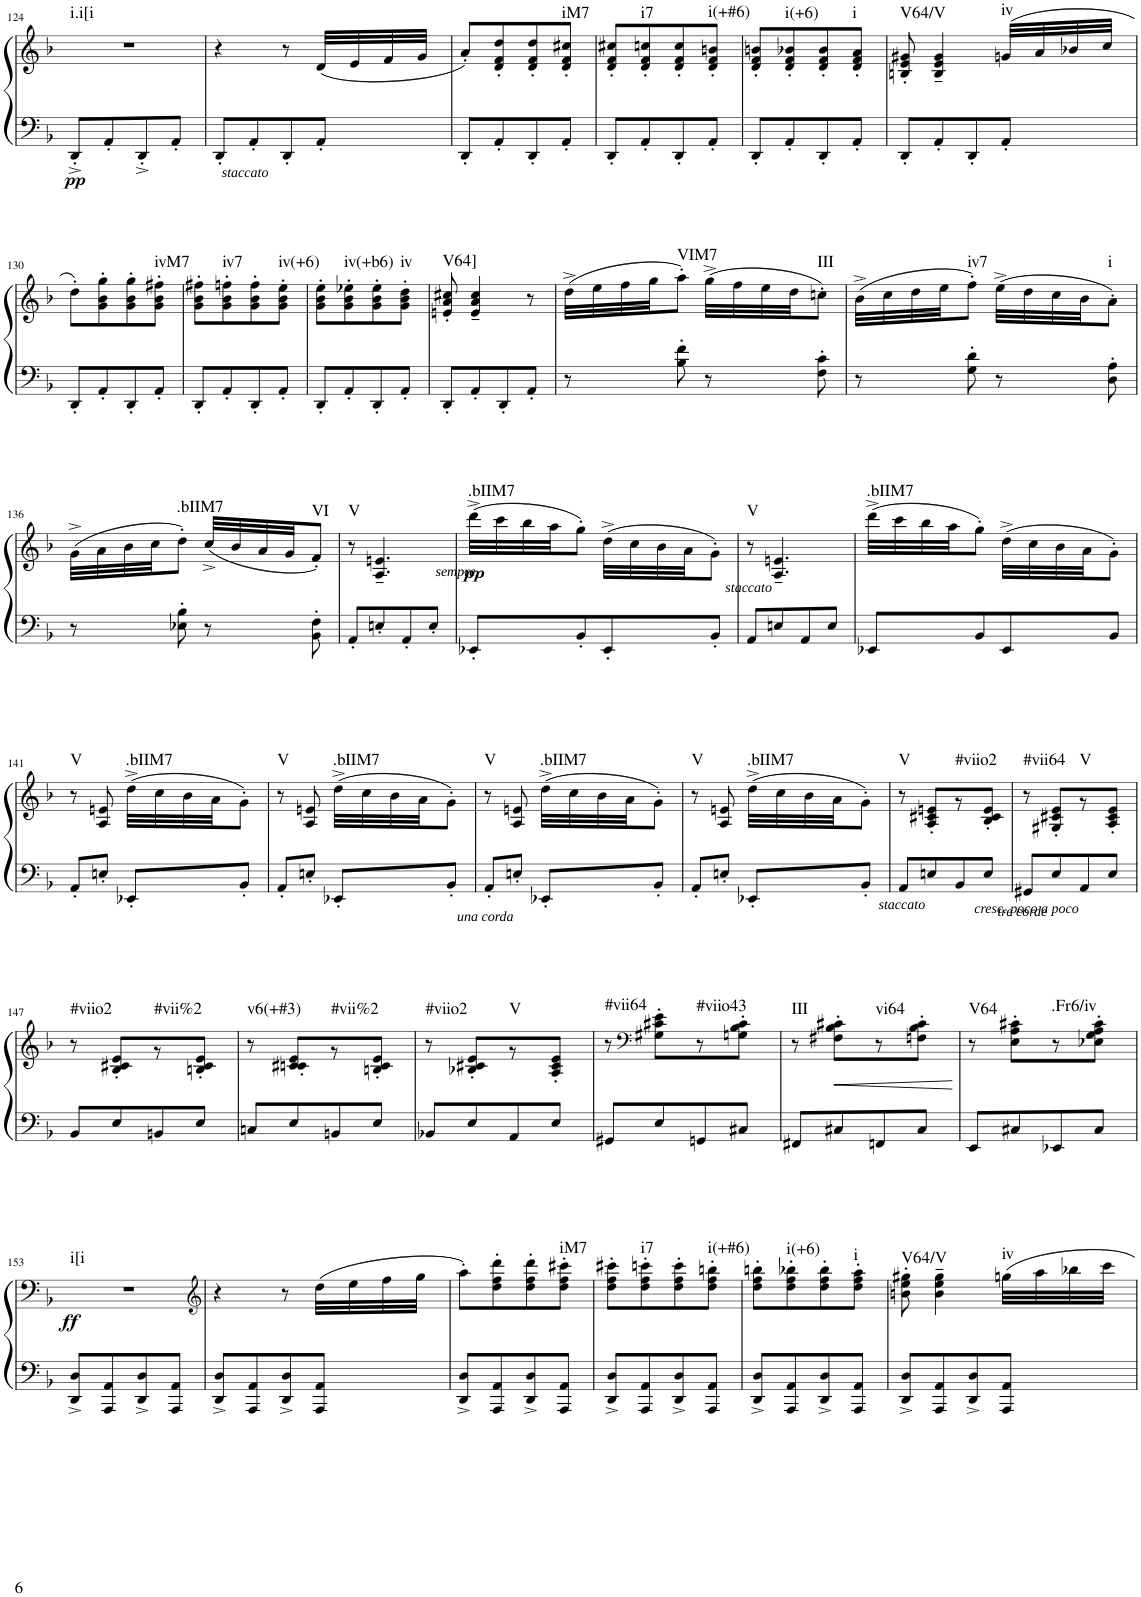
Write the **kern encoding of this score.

**kern	**kern	**dynam	**harte
*part1	*part1	*part1	*part1
*staff2	*staff1	*staff1/2	*
*I"Piano	*	*	*
*I'Pno	*	*	*
!!LO:PB:g=z
*clefF4	*clefG2	*	*
*k[b-]	*k[b-]	*	*
*M2/4	*M2/4	*	*
=124	=124	=124	=124
!	!	!LO:DY:b=2	!LO:H:kt=i.i[i
8DD'^/L	2r	pp	N
8AA'/	.	.	.
8DD'^/	.	.	.
8AA'/J	.	.	.
=125	=125	=125	=125
8DD'/L	4r	.	.
!	!	!LO:DY:b=2	!
8AA'/	.	other-dynamics	.
8DD'/	8r	.	.
8AA'/J	(32d/LLL	.	.
.	32e/	.	.
.	32f/	.	.
.	32g/JJJ	.	.
=126	=126	=126	=126
8DD'/L	8a'/L)	.	.
8AA'/	8d/' 8f/' 8dd/'	.	.
8DD'/	8d/' 8f/' 8dd/'	.	.
!	!	!	!LO:H:kt=iM7
8AA'/J	8d/' 8f/' 8cc#X/'J	.	N
=127	=127	=127	=127
8DD'/L	8d/' 8f/' 8cc#X/'L	.	.
!	!	!	!LO:H:kt=i7
8AA'/	8d/' 8f/' 8ccn/'	.	N
8DD'/	8d/' 8f/' 8cc/'	.	.
!	!	!	!LO:H:kt=i(+#6)
8AA'/J	8d/' 8f/' 8bn/'J	.	N
=128	=128	=128	=128
8DD'/L	8d/' 8f/' 8bn/'L	.	.
!	!	!	!LO:H:kt=i(+6)
8AA'/	8d/' 8f/' 8b-X/'	.	N
8DD'/	8d/' 8f/' 8b-/'	.	.
!	!	!	!LO:H:kt=i
8AA'/J	8d/' 8f/' 8a/'J	.	N
=129	=129	=129	=129
!	!	!	!LO:H:kt=V64/V
8DD'/L	8Bn/' 8e/' 8g#X/'	.	N
8AA'/	4B/~ 4e/~ 4g#/~	.	.
8DD'/	.	.	.
!	!	!	!LO:H:kt=iv
8AA'/J	(32gn/LLL	.	N
.	32a/	.	.
.	32b-X/	.	.
.	32cc/JJJ	.	.
!!LO:LB:g=z
=130	=130	=130	=130
8DD'/L	8dd'\L)	.	.
8AA'/	8g\' 8b-\' 8gg\'	.	.
8DD'/	8g\' 8b-\' 8gg\'	.	.
!	!	!	!LO:H:kt=ivM7
8AA'/J	8g\' 8b-\' 8ff#X\'J	.	N
=131	=131	=131	=131
8DD'/L	8g\' 8b-\' 8ff#X\'L	.	.
!	!	!	!LO:H:kt=iv7
8AA'/	8g\' 8b-\' 8ffn\'	.	N
8DD'/	8g\' 8b-\' 8ff\'	.	.
!	!	!	!LO:H:kt=iv(+6)
8AA'/J	8g\' 8b-\' 8ee\'J	.	N
=132	=132	=132	=132
8DD'/L	8g\' 8b-\' 8ee\'L	.	.
!	!	!	!LO:H:kt=iv(+b6)
8AA'/	8g\' 8b-\' 8ee-X\'	.	N
8DD'/	8g\' 8b-\' 8ee-\'	.	.
!	!	!	!LO:H:kt=iv
8AA'/J	8g\' 8b-\' 8dd\'J	.	N
=133	=133	=133	=133
!	!	!	!LO:H:kt=V64]
8DD'/L	8en/' 8a/' 8cc#X/'	.	N
8AA'/	4e/~ 4a/~ 4cc#/~	.	.
8DD'/	.	.	.
8AA'/J	8r	.	.
=134	=134	=134	=134
8r	(32dd^\LLL	.	.
.	32ee\	.	.
.	32ff\	.	.
.	32gg\JJ	.	.
!	!	!	!LO:H:kt=VIM7
8B-\' 8f\'	8aa'\J)	.	N
8r	(32gg^\LLL	.	.
.	32ff\	.	.
.	32ee\	.	.
.	32dd\JJ	.	.
!	!	!	!LO:H:kt=III
8F\' 8c\'	8ccn'\J)	.	N
=135	=135	=135	=135
8r	(32b-^\LLL	.	.
.	32cc\	.	.
.	32dd\	.	.
.	32ee\JJ	.	.
!	!	!	!LO:H:kt=iv7
8G\' 8d\'	8ff'\J)	.	N
8r	(32ee^\LLL	.	.
.	32dd\	.	.
.	32cc\	.	.
.	32b-\JJ	.	.
!	!	!	!LO:H:kt=i
8D\' 8A\'	8a'\J)	.	N
!!LO:LB:g=z
=136	=136	=136	=136
8r	(32g^\LLL	.	.
.	32a\	.	.
.	32b-\	.	.
.	32cc\JJ	.	.
!	!	!	!LO:H:kt=.bIIM7
8E-X\' 8B-\'	8dd'\J)	.	N
8r	(32cc^/LLL	.	.
.	32b-/	.	.
.	32a/	.	.
.	32g/JJ	.	.
!	!	!	!LO:H:kt=VI
8BB-\' 8F\'	8f'/J)	.	N
=137	=137	=137	=137
*	*^	*	*
!	!	!	!	!LO:H:kt=V
8AA'/L	8r	4.ryy	.	N
8En'/	4.A/~ 4.en/~	.	.	.
8AA'/	.	.	.	.
!	!	!	!LO:DY:b	!
8E'/J	.	8ryy	other-dynamics	.
=138	=138	=138	=138	=138
!	!	!	!LO:DY:b	!LO:H:kt=.bIIM7
*	*v	*v	*	*
8EE-X'/L	(32ddd^\LLL	pp	N
.	32ccc\	.	.
.	32bb-\	.	.
.	32aa\JJ	.	.
8BB-'/	8gg'\J)	.	.
8EE-'/	(32dd^\LLL	.	.
.	32cc\	.	.
.	32b-\	.	.
.	32a\JJ	.	.
8BB-'/J	8g'\J)	.	.
=139	=139	=139	=139
!	!	!LO:DY:b	!LO:H:kt=V
8AA'/L	8r	other-dynamics	N
8En'/	4.A/~ 4.en/~	.	.
8AA'/	.	.	.
8E'/J	.	.	.
=140	=140	=140	=140
!	!	!	!LO:H:kt=.bIIM7
8EE-X'/L	(32ddd^\LLL	.	N
.	32ccc\	.	.
.	32bb-\	.	.
.	32aa\JJ	.	.
8BB-'/	8gg'\J)	.	.
8EE-'/	(32dd^\LLL	.	.
.	32cc\	.	.
.	32b-\	.	.
.	32a\JJ	.	.
8BB-'/J	8g'\J)	.	.
!!LO:LB:g=z
=141	=141	=141	=141
!	!	!	!LO:H:kt=V
8AA'/L	8r	.	N
8En'/J	8A/ 8en/	.	.
!	!	!	!LO:H:kt=.bIIM7
8EE-X'/L	(32dd^\LLL	.	N
.	32cc\	.	.
.	32b-\	.	.
.	32a\JJ	.	.
8BB-'/J	8g'\J)	.	.
=142	=142	=142	=142
!	!	!	!LO:H:kt=V
8AA'/L	8r	.	N
8En'/J	8A/ 8en/	.	.
!	!	!	!LO:H:kt=.bIIM7
8EE-X'/L	(32dd^\LLL	.	N
.	32cc\	.	.
.	32b-\	.	.
.	32a\JJ	.	.
8BB-'/J	8g'\J)	.	.
=143	=143	=143	=143
!	!	!LO:DY:b=2	!LO:H:kt=V
8AA'/L	8r	other-dynamics	N
8En'/J	8A/ 8en/	.	.
!	!	!	!LO:H:kt=.bIIM7
8EE-X'/L	(32dd^\LLL	.	N
.	32cc\	.	.
.	32b-\	.	.
.	32a\JJ	.	.
8BB-'/J	8g'\J)	.	.
=144	=144	=144	=144
!	!	!	!LO:H:kt=V
8AA'/L	8r	.	N
8En'/J	8A/ 8en/	.	.
!	!	!	!LO:H:kt=.bIIM7
8EE-X'/L	(32dd^\LLL	.	N
.	32cc\	.	.
.	32b-\	.	.
.	32a\JJ	.	.
8BB-'/J	8g'\J)	.	.
=145	=145	=145	=145
!	!	!LO:DY:b=2	!LO:H:kt=V
8AA'/L	8r	other-dynamics	N
8En'/	8A/' 8c#X/' 8en/'L	.	.
!	!	!	!LO:H:kt=#viio2
8BB-'/	8r	.	N
8E'/J	8B-/' 8c#/' 8e/'J	.	.
=146	=146	=146	=146
!	!	!LO:DY:b=2	!
!	!	!LO:DY:n=1:b=2	!LO:H:kt=#vii64
8GG#X'/L	8r	other-dynamics other-dynamics	N
8E'/	8G#X/' 8c#X/' 8e/'L	.	.
!	!	!	!LO:H:kt=V
8AA'/	8r	.	N
8E'/J	8A/' 8c#/' 8e/'J	.	.
!!LO:LB:g=z
=147	=147	=147	=147
!	!	!	!LO:H:kt=#viio2
8BB-'/L	8r	.	N
8E'/	8B-/' 8c#X/' 8e/'L	.	.
!	!	!	!LO:H:kt=#vii%2
8BBn'/	8r	.	N
8E'/J	8Bn/' 8c#/' 8e/'J	.	.
=148	=148	=148	=148
!	!	!	!LO:H:kt=v6(+#3)
8Cn'/L	8r	.	N
8E'/	8cn/' 8c#X/' 8e/'L	.	.
!	!	!	!LO:H:kt=#vii%2
8BBn'/	8r	.	N
8E'/J	8Bn/' 8c#/' 8e/'J	.	.
=149	=149	=149	=149
!	!	!	!LO:H:kt=#viio2
8BB-X'/L	8r	.	N
8E'/	8B-X/' 8c#X/' 8e/'L	.	.
!	!	!	!LO:H:kt=V
8AA'/	8r	.	N
8E'/J	8A/' 8c#/' 8e/'J	.	.
=150	=150	=150	=150
!	!	!	!LO:H:kt=#vii64
8GG#X'/L	8r	.	N
*	*clefF4	*	*
8E'/	8G#X\' 8c#X\' 8e\'L	.	.
!	!	!	!LO:H:kt=#viio43
8GGn'/	8r	.	N
8C#X'/J	8Gn\' 8B-\' 8c#\'J	.	.
=151	=151	=151	=151
!	!	!	!LO:H:kt=III
8FF#X'/L	8r	.	N
!	!	!LO:HP:b	!
8C#X'/	8F#X\' 8B-\' 8c#X\'L	<	.
!	!	!	!LO:H:kt=vi64
8FFn'/	8r	.	N
8C#'/J	8Fn\' 8B-\' 8c#\'J	.	.
.	.	[	.
=152	=152	=152	=152
!	!	!	!LO:H:kt=V64
8EE'/L	8r	.	N
8C#X'/	8E\' 8A\' 8c#X\'L	.	.
!	!	!	!LO:H:kt=.Fr6/iv
8EE-X'/	8r	.	N
8C#'/J	8E-X\' 8G\' 8A\' 8c#\'J	.	.
!!LO:LB:g=z
=153	=153	=153	=153
!	!	!LO:DY:b	!LO:H:kt=i[i
8DD/^ 8D/^L	2r	ff	N
8AAA/ 8AA/	.	.	.
8DD/^ 8D/^	.	.	.
8AAA/ 8AA/J	.	.	.
=154	=154	=154	=154
*	*clefG2	*	*
8DD/^ 8D/^L	4r	.	.
8AAA/ 8AA/	.	.	.
8DD/^ 8D/^	8r	.	.
8AAA/ 8AA/J	(32dd\LLL	.	.
.	32ee\	.	.
.	32ff\	.	.
.	32gg\JJJ	.	.
=155	=155	=155	=155
8DD/^ 8D/^L	8aa'\L)	.	.
8AAA/ 8AA/	8dd\' 8ff\' 8ddd\'	.	.
8DD/^ 8D/^	8dd\' 8ff\' 8ddd\'	.	.
!	!	!	!LO:H:kt=iM7
8AAA/ 8AA/J	8dd\' 8ff\' 8ccc#X\'J	.	N
=156	=156	=156	=156
8DD/^ 8D/^L	8dd\' 8ff\' 8ccc#X\'L	.	.
!	!	!	!LO:H:kt=i7
8AAA/ 8AA/	8dd\' 8ff\' 8cccn\'	.	N
8DD/^ 8D/^	8dd\' 8ff\' 8ccc\'	.	.
!	!	!	!LO:H:kt=i(+#6)
8AAA/ 8AA/J	8dd\' 8ff\' 8bbn\'J	.	N
=157	=157	=157	=157
8DD/^ 8D/^L	8dd\' 8ff\' 8bbn\'L	.	.
!	!	!	!LO:H:kt=i(+6)
8AAA/ 8AA/	8dd\' 8ff\' 8bb-X\'	.	N
8DD/^ 8D/^	8dd\' 8ff\' 8bb-\'	.	.
!	!	!	!LO:H:kt=i
8AAA/ 8AA/J	8dd\' 8ff\' 8aa\'J	.	N
=158	=158	=158	=158
!	!	!	!LO:H:kt=V64/V
8DD/^ 8D/^L	8bn\' 8ee\' 8gg#X\'	.	N
8AAA/ 8AA/	4b\~ 4ee\~ 4gg#\~	.	.
8DD/^ 8D/^	.	.	.
!	!	!	!LO:H:kt=iv
8AAA/ 8AA/J	32ggn\LLL	.	N
.	32aa\	.	.
.	32bb-X\	.	.
.	32ccc\JJJ	.	.
=	=	=	=
*-	*-	*-	*-
